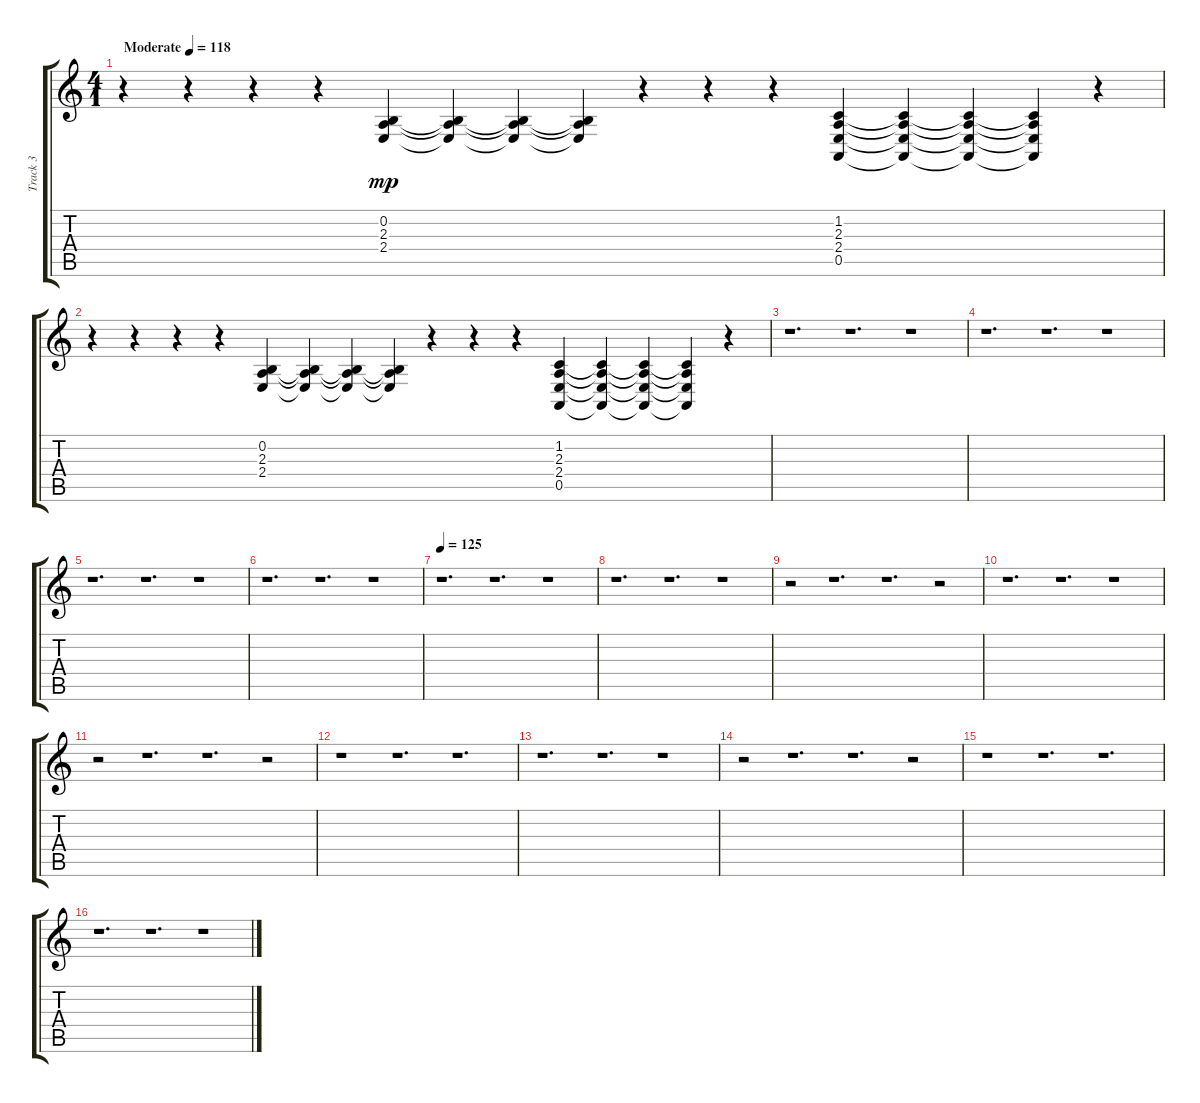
\track ("Track 3" "Track 3") {instrument stringensemble1}
\staff {score tabs}
\tuning (E4 B3 G3 D3 A2 E2) {hide}
\ts (4 1)
\tempo (118 "Moderate")
\clef g2
\ks c
r.4{dy mp instrument stringensemble1} r.4 r.4 r.4 (0.2 2.3 2.4).4 (0.2{t} 2.3{t} 2.4{t}).4 (0.2{t} 2.3{t} 2.4{t}).4 (0.2{t} 2.3{t} 2.4{t}).4 r.4 r.4 r.4 (1.2 2.3 2.4 0.5).4 (1.2{t} 2.3{t} 2.4{t} 0.5{t}).4 (1.2{t} 2.3{t} 2.4{t} 0.5{t}).4 (1.2{t} 2.3{t} 2.4{t} 0.5{t}).4 r.4 |
r.4 r.4 r.4 r.4 (0.2 2.3 2.4).4 (0.2{t} 2.3{t} 2.4{t}).4 (0.2{t} 2.3{t} 2.4{t}).4 (0.2{t} 2.3{t} 2.4{t}).4 r.4 r.4 r.4 (1.2 2.3 2.4 0.5).4 (1.2{t} 2.3{t} 2.4{t} 0.5{t}).4 (1.2{t} 2.3{t} 2.4{t} 0.5{t}).4 (1.2{t} 2.3{t} 2.4{t} 0.5{t}).4 r.4 |
r.1{d} r.1{d} r.1 |
r.1{d} r.1{d} r.1 |
r.1{d} r.1{d} r.1 |
r.1{d} r.1{d} r.1 |
\tempo 125
r.1{d} r.1{d} r.1 |
r.1{d} r.1{d} r.1 |
r.2 r.1{d} r.1{d} r.2 |
r.1{d} r.1{d} r.1 |
r.2 r.1{d} r.1{d} r.2 |
r.1 r.1{d} r.1{d} |
r.1{d} r.1{d} r.1 |
r.2 r.1{d} r.1{d} r.2 |
r.1 r.1{d} r.1{d} |
r.1{d} r.1{d} r.1
